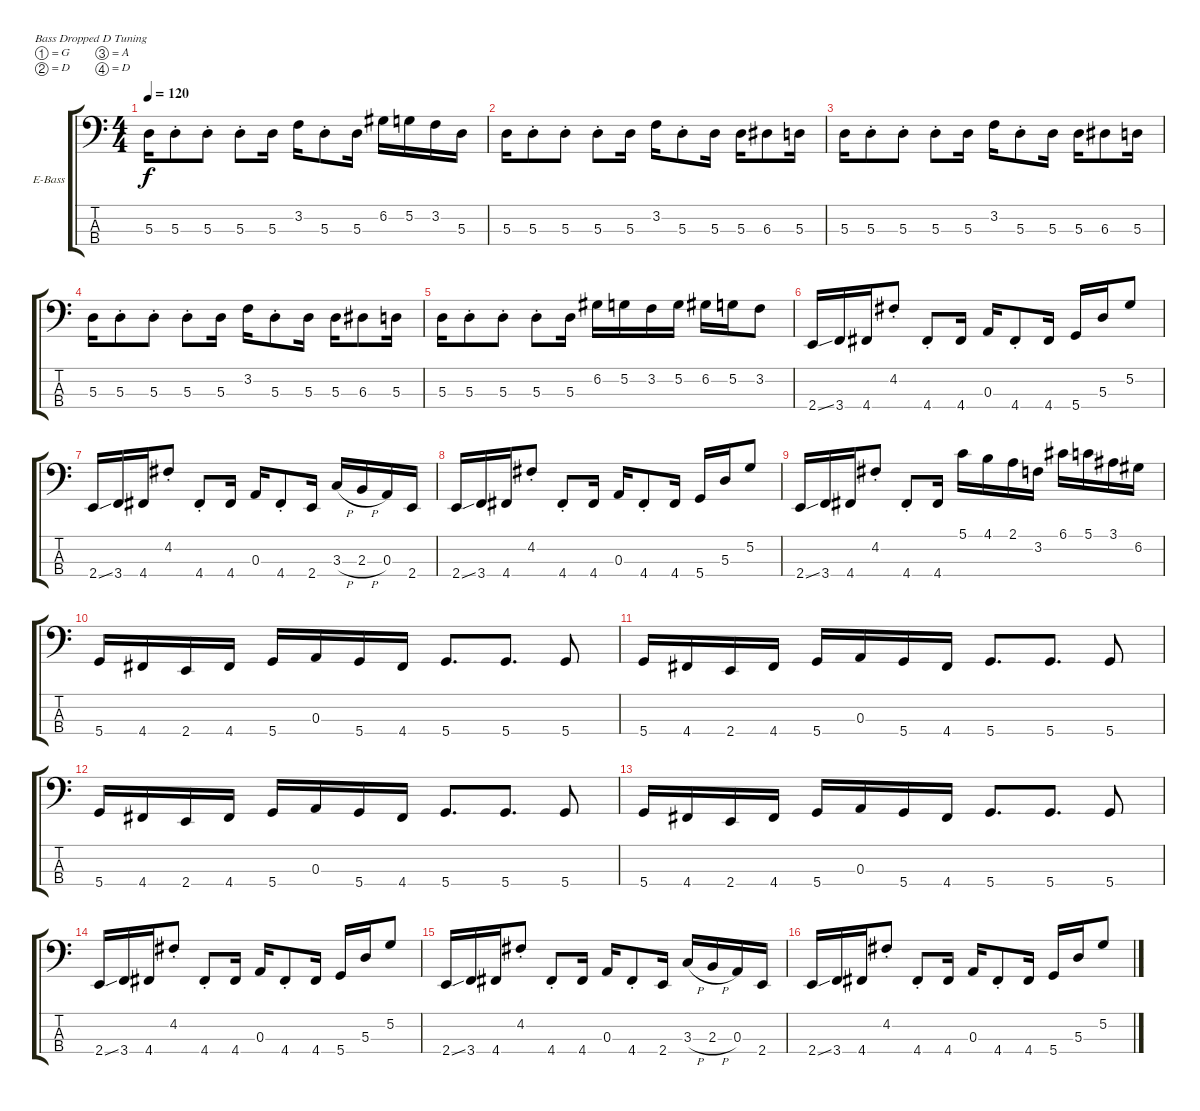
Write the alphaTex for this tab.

\bracketExtendMode groupsimilarinstruments
\firstSystemTrackNameOrientation horizontal
\otherSystemsTrackNameOrientation horizontal
\track ("Bass" "E-Bass") {instrument electricbasspick}
\staff {score tabs}
\tuning (G2 D2 A1 D1)
\ts (4 4)
\tempo 120
\clef f4
\ks c
5.3.16{dy f} 5.3{st}.8 5.3{st}.8 5.3{st}.8 5.3.16 3.2.16 5.3{st}.8 5.3.16 6.2.16 5.2.16 3.2.16 5.3.16 |
5.3.16 5.3{st}.8 5.3{st}.8 5.3{st}.8 5.3.16 3.2.16 5.3{st}.8 5.3.16 5.3.16 6.3.8 5.3.16 |
5.3.16 5.3{st}.8 5.3{st}.8 5.3{st}.8 5.3.16 3.2.16 5.3{st}.8 5.3.16 5.3.16 6.3.8 5.3.16 |
5.3.16 5.3{st}.8 5.3{st}.8 5.3{st}.8 5.3.16 3.2.16 5.3{st}.8 5.3.16 5.3.16 6.3.8 5.3.16 |
5.3.16 5.3{st}.8 5.3{st}.8 5.3{st}.8 5.3.16 6.2.16 5.2.16 3.2.16 5.2.16 6.2.16 5.2.16 3.2.8 |
2.4{ss}.16 3.4.16 4.4.16 4.2{st}.8 4.4{st}.8 4.4.16 0.3.16 4.4{st}.8 4.4.16 5.4.16 5.3.16 5.2.8 |
2.4{ss}.16 3.4.16 4.4.16 4.2{st}.8 4.4{st}.8 4.4.16 0.3.16 4.4{st}.8 2.4.16 3.3{h}.16 2.3{h}.16 0.3.16 2.4.16 |
2.4{ss}.16 3.4.16 4.4.16 4.2{st}.8 4.4{st}.8 4.4.16 0.3.16 4.4{st}.8 4.4.16 5.4.16 5.3.16 5.2.8 |
2.4{ss}.16 3.4.16 4.4.16 4.2{st}.8 4.4{st}.8 4.4.16 5.1.16 4.1.16 2.1.16 3.2.16 6.1.16 5.1.16 3.1.16 6.2.16 |
5.4.16 4.4.16 2.4.16 4.4.16 5.4.16 0.3.16 5.4.16 4.4.16 5.4.8{d} 5.4.8{d} 5.4.8 |
5.4.16 4.4.16 2.4.16 4.4.16 5.4.16 0.3.16 5.4.16 4.4.16 5.4.8{d} 5.4.8{d} 5.4.8 |
5.4.16 4.4.16 2.4.16 4.4.16 5.4.16 0.3.16 5.4.16 4.4.16 5.4.8{d} 5.4.8{d} 5.4.8 |
5.4.16 4.4.16 2.4.16 4.4.16 5.4.16 0.3.16 5.4.16 4.4.16 5.4.8{d} 5.4.8{d} 5.4.8 |
2.4{ss}.16 3.4.16 4.4.16 4.2{st}.8 4.4{st}.8 4.4.16 0.3.16 4.4{st}.8 4.4.16 5.4.16 5.3.16 5.2.8 |
2.4{ss}.16 3.4.16 4.4.16 4.2{st}.8 4.4{st}.8 4.4.16 0.3.16 4.4{st}.8 2.4.16 3.3{h}.16 2.3{h}.16 0.3.16 2.4.16 |
2.4{ss}.16 3.4.16 4.4.16 4.2{st}.8 4.4{st}.8 4.4.16 0.3.16 4.4{st}.8 4.4.16 5.4.16 5.3.16 5.2.8
